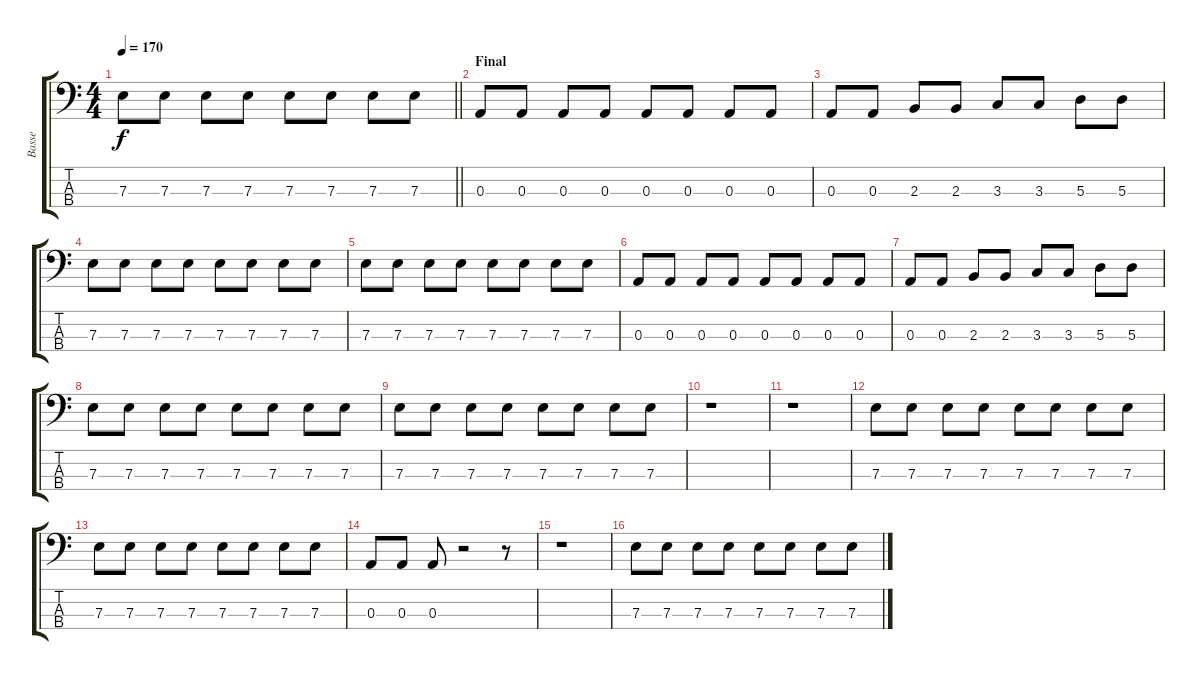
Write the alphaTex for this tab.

\track ("Basse" "Basse") {instrument electricbassfinger}
\staff {score tabs}
\tuning (G2 D2 A1 E1) {hide}
\ts (4 4)
\tempo 170
\clef f4
\barLineRight lightlight
\ks c
7.3.8{dy f} 7.3.8 7.3.8 7.3.8 7.3.8 7.3.8 7.3.8 7.3.8 |
\section ("" "Final")
0.3.8 0.3.8 0.3.8 0.3.8 0.3.8 0.3.8 0.3.8 0.3.8 |
0.3.8 0.3.8 2.3.8 2.3.8 3.3.8 3.3.8 5.3.8 5.3.8 |
7.3.8 7.3.8 7.3.8 7.3.8 7.3.8 7.3.8 7.3.8 7.3.8 |
7.3.8 7.3.8 7.3.8 7.3.8 7.3.8 7.3.8 7.3.8 7.3.8 |
0.3.8 0.3.8 0.3.8 0.3.8 0.3.8 0.3.8 0.3.8 0.3.8 |
0.3.8 0.3.8 2.3.8 2.3.8 3.3.8 3.3.8 5.3.8 5.3.8 |
7.3.8 7.3.8 7.3.8 7.3.8 7.3.8 7.3.8 7.3.8 7.3.8 |
7.3.8 7.3.8 7.3.8 7.3.8 7.3.8 7.3.8 7.3.8 7.3.8 |
r.1 |
r.1 |
7.3.8 7.3.8 7.3.8 7.3.8 7.3.8 7.3.8 7.3.8 7.3.8 |
7.3.8 7.3.8 7.3.8 7.3.8 7.3.8 7.3.8 7.3.8 7.3.8 |
0.3.8 0.3.8 0.3.8 r.2 r.8 |
r.1 |
7.3.8 7.3.8 7.3.8 7.3.8 7.3.8 7.3.8 7.3.8 7.3.8
